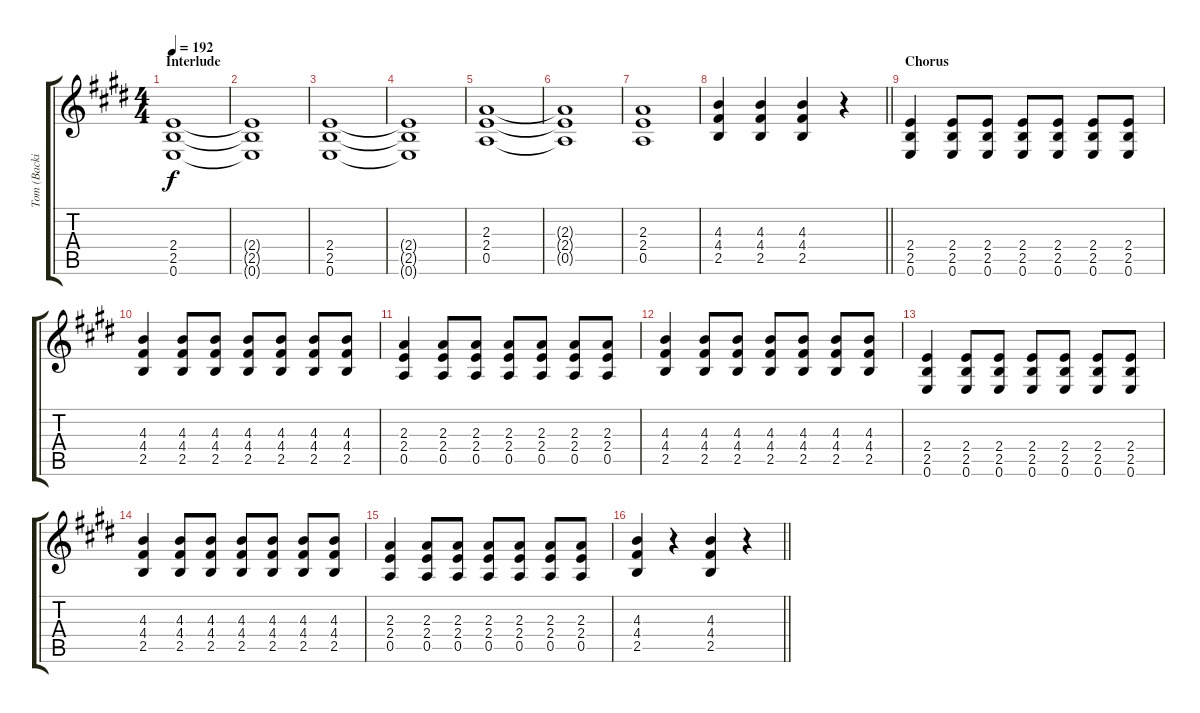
\track ("Tom (Backing Guitar)" "Tom (Backi") {instrument overdrivenguitar}
\staff {score tabs}
\tuning (E4 B3 G3 D3 A2 E2) {hide}
\ts (4 4)
\section ("" "Interlude")
\tempo 192
\clef g2
\ks e
(2.4 2.5 0.6).1{dy f} |
(2.4{t} 2.5{t} 0.6{t}).1 |
(2.4 2.5 0.6).1 |
(2.4{t} 2.5{t} 0.6{t}).1 |
(2.3 2.4 0.5).1 |
(2.3{t} 2.4{t} 0.5{t}).1 |
(2.3 2.4 0.5).1 |
\barLineRight lightlight
(4.3 4.4 2.5).4 (4.3 4.4 2.5).4 (4.3 4.4 2.5).4 r.4 |
\section ("" "Chorus")
(2.4 2.5 0.6).4 (2.4 2.5 0.6).8 (2.4 2.5 0.6).8 (2.4 2.5 0.6).8 (2.4 2.5 0.6).8 (2.4 2.5 0.6).8 (2.4 2.5 0.6).8 |
(4.3 4.4 2.5).4 (4.3 4.4 2.5).8 (4.3 4.4 2.5).8 (4.3 4.4 2.5).8 (4.3 4.4 2.5).8 (4.3 4.4 2.5).8 (4.3 4.4 2.5).8 |
(2.3 2.4 0.5).4 (2.3 2.4 0.5).8 (2.3 2.4 0.5).8 (2.3 2.4 0.5).8 (2.3 2.4 0.5).8 (2.3 2.4 0.5).8 (2.3 2.4 0.5).8 |
(4.3 4.4 2.5).4 (4.3 4.4 2.5).8 (4.3 4.4 2.5).8 (4.3 4.4 2.5).8 (4.3 4.4 2.5).8 (4.3 4.4 2.5).8 (4.3 4.4 2.5).8 |
(2.4 2.5 0.6).4 (2.4 2.5 0.6).8 (2.4 2.5 0.6).8 (2.4 2.5 0.6).8 (2.4 2.5 0.6).8 (2.4 2.5 0.6).8 (2.4 2.5 0.6).8 |
(4.3 4.4 2.5).4 (4.3 4.4 2.5).8 (4.3 4.4 2.5).8 (4.3 4.4 2.5).8 (4.3 4.4 2.5).8 (4.3 4.4 2.5).8 (4.3 4.4 2.5).8 |
(2.3 2.4 0.5).4 (2.3 2.4 0.5).8 (2.3 2.4 0.5).8 (2.3 2.4 0.5).8 (2.3 2.4 0.5).8 (2.3 2.4 0.5).8 (2.3 2.4 0.5).8 |
\barLineRight lightlight
(4.3 4.4 2.5).4 r.4 (4.3 4.4 2.5).4 r.4
